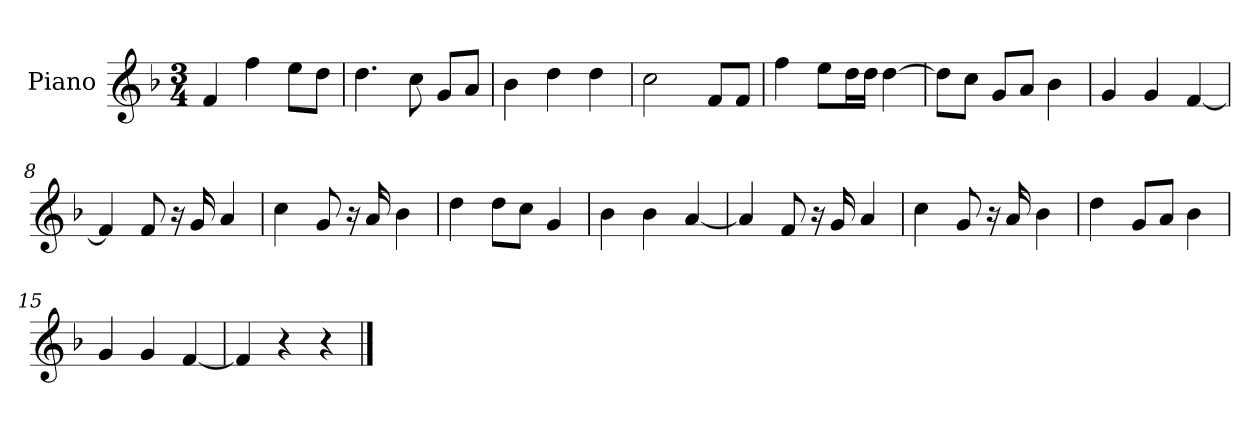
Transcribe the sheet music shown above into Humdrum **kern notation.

**kern
*part1
*staff1
*I"Piano
*I'P-no
*clefG2
*k[b-]
*M3/4
*MM180
=1
4f/
4ff\
8ee\L
8dd\J
=2
4.dd\
8cc\
8g/L
8a/J
=3
4b-\
4dd\
4dd\
=4
2cc\
8f/L
8f/J
=5
4ff\
8ee\L
16dd\L
16dd\JJ
[4dd\
=6
8dd\L]
8cc\J
8g/L
8a/J
4b-\
=7
4g/
4g/
[4f/
=8
4f/]
8f/
16r
16g/
4a/
!!LO:LB:g=z
=9
4cc\
8g/
16r
16a/
4b-\
=10
4dd\
8dd\L
8cc\J
4g/
=11
4b-\
4b-\
[4a/
=12
4a/]
8f/
16r
16g/
4a/
=13
4cc\
8g/
16r
16a/
4b-\
=14
4dd\
8g/L
8a/J
4b-\
=15
4g/
4g/
[4f/
=16
4f/]
4r
4r
==
*-
